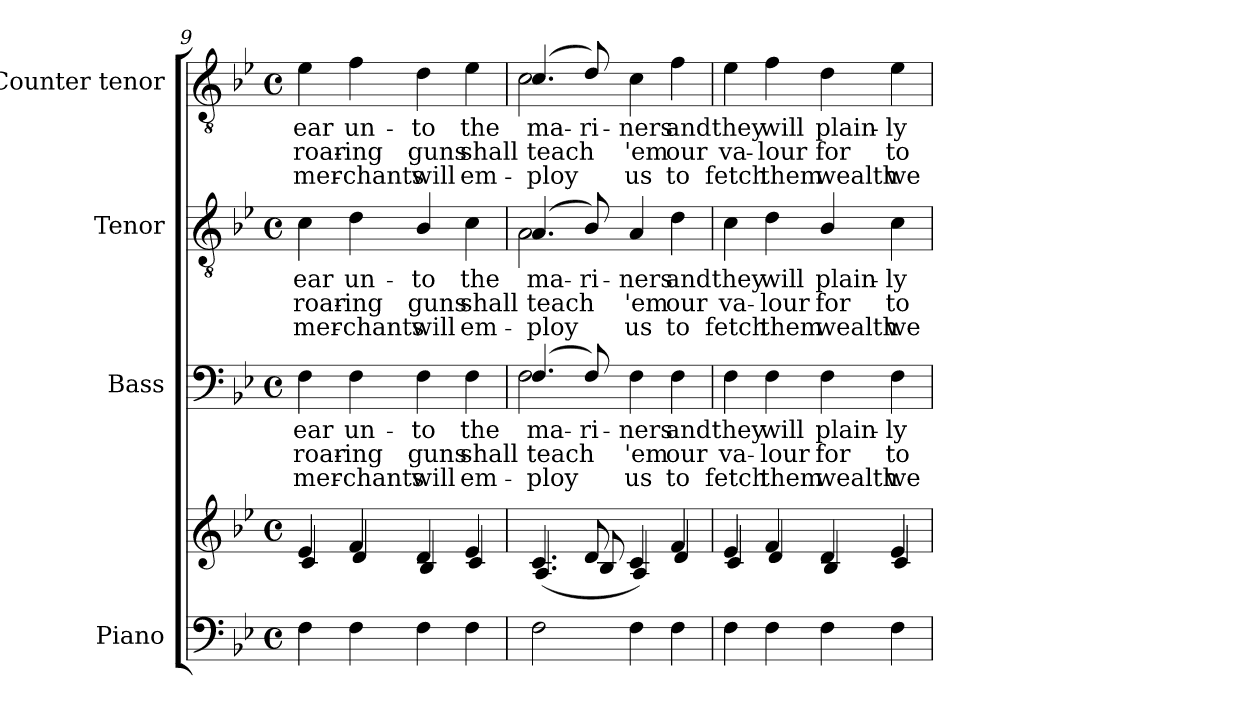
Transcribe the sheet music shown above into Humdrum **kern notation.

**kern	**kern	**kern	**text	**text	**text	**kern	**text	**text	**text	**kern	**text	**text	**text
*part4	*part4	*part3	*part3	*part3	*part3	*part2	*part2	*part2	*part2	*part1	*part1	*part1	*part1
*staff5	*staff4	*staff3	*staff3	*staff3	*staff3	*staff2	*staff2	*staff2	*staff2	*staff1	*staff1	*staff1	*staff1
*I"Piano	*	*I"Bass	*	*	*	*I"Tenor	*	*	*	*I"Counter tenor	*	*	*
*I'Pno.	*	*I'B.	*	*	*	*I'T.	*	*	*	*	*	*	*
*clefF4	*clefG2	*clefF4	*	*	*	*clefGv2	*	*	*	*clefGv2	*	*	*
*	*	*	*	*	*	*ITrd7c12	*	*	*	*ITrd7c12	*	*	*
*k[b-e-]	*k[b-e-]	*k[b-e-]	*	*	*	*k[b-e-]	*	*	*	*k[b-e-]	*	*	*
*B-:	*B-:	*B-:	*	*	*	*B-:	*	*	*	*B-:	*	*	*
*M4/4	*M4/4	*M4/4	*	*	*	*M4/4	*	*	*	*M4/4	*	*	*
*met(c)	*met(c)	*met(c)	*	*	*	*met(c)	*	*	*	*met(c)	*	*	*
=9	=9	=9	=9	=9	=9	=9	=9	=9	=9	=9	=9	=9	=9
*	*^	*	*	*	*	*	*	*	*	*	*	*	*
!	!	!	!	!LO:LY:b:color=#000000	!LO:LY:b:color=#000000	!LO:LY:b:color=#000000	!	!	!	!	!	!	!	!
!	!	!	!	!	!	!	!	!LO:LY:b:color=#000000	!LO:LY:b:color=#000000	!LO:LY:b:color=#000000	!	!	!	!
!	!	!	!	!	!	!	!	!	!	!	!	!LO:LY:b:color=#000000	!LO:LY:b:color=#000000	!LO:LY:b:color=#000000
4Fi\	4e-i/	4ci/	4Fi\	ear	roar-	mer-	4Ci\	ear	roar-	mer-	4E-i\	ear	roar-	mer-
!	!	!	!	!LO:LY:b:color=#000000	!LO:LY:b:color=#000000	!LO:LY:b:color=#000000	!	!	!	!	!	!	!	!
!	!	!	!	!	!	!	!	!LO:LY:b:color=#000000	!LO:LY:b:color=#000000	!LO:LY:b:color=#000000	!	!	!	!
!	!	!	!	!	!	!	!	!	!	!	!	!LO:LY:b:color=#000000	!LO:LY:b:color=#000000	!LO:LY:b:color=#000000
4Fi\	4fi/	4di/	4Fi\	un-	-ing	-chants	4Di\	un-	-ing	-chants	4Fi\	un-	-ing	-chants
!	!	!	!	!LO:LY:b:color=#000000	!LO:LY:b:color=#000000	!LO:LY:b:color=#000000	!	!	!	!	!	!	!	!
!	!	!	!	!	!	!	!	!LO:LY:b:color=#000000	!LO:LY:b:color=#000000	!LO:LY:b:color=#000000	!	!	!	!
!	!	!	!	!	!	!	!	!	!	!	!	!LO:LY:b:color=#000000	!LO:LY:b:color=#000000	!LO:LY:b:color=#000000
4Fi\	4di/	4B-i/	4Fi\	-to	guns	will	4BB-i/	-to	guns	will	4Di\	-to	guns	will
!	!	!	!	!LO:LY:b:color=#000000	!LO:LY:b:color=#000000	!LO:LY:b:color=#000000	!	!	!	!	!	!	!	!
!	!	!	!	!	!	!	!	!LO:LY:b:color=#000000	!LO:LY:b:color=#000000	!LO:LY:b:color=#000000	!	!	!	!
!	!	!	!	!	!	!	!	!	!	!	!	!LO:LY:b:color=#000000	!LO:LY:b:color=#000000	!LO:LY:b:color=#000000
4Fi\	4e-i/	4ci/	4Fi\	the	shall	em-	4Ci\	the	shall	em-	4E-i\	the	shall	em-
!!LO:PB:g=z
=10	=10	=10	=10	=10	=10	=10	=10	=10	=10	=10	=10	=10	=10	=10
!	!	!	!	!LO:LY:b:color=#000000	!LO:LY:b:color=#000000	!LO:LY:b:color=#000000	!	!	!	!	!	!	!	!
*	*	*	*^	*	*	*	*	*	*	*	*	*	*	*
!	!	!	!	!	!	!	!	!	!LO:LY:b:color=#000000	!LO:LY:b:color=#000000	!LO:LY:b:color=#000000	!	!	!	!
*	*	*	*	*	*	*	*	*^	*	*	*	*	*	*	*
!	!	!	!	!	!	!	!	!	!	!	!	!	!	!LO:LY:b:color=#000000	!LO:LY:b:color=#000000	!LO:LY:b:color=#000000
*	*	*	*	*	*	*	*	*	*	*	*	*	*^	*	*	*
2Fi\	4.ci/	(4.Ai/	(4.Fi/	2Fi\	ma-	teach	-ploy	(4.AAi/	2AAi\	ma-	teach	-ploy	(4.Ci/	2Ci\	ma-	teach	-ploy
!	!	!	!	!	!LO:LY:b:color=#000000	!	!	!	!	!	!	!	!	!	!	!	!
!	!	!	!	!	!	!	!	!	!	!LO:LY:b:color=#000000	!	!	!	!	!	!	!
!	!	!	!	!	!	!	!	!	!	!	!	!	!	!	!LO:LY:b:color=#000000	!	!
.	8di/	8B-i/	8Fi/)	.	-ri-	.	.	8BB-i/)	.	-ri-	.	.	8Di/)	.	-ri-	.	.
!	!	!	!	!	!LO:LY:b:color=#000000	!LO:LY:b:color=#000000	!LO:LY:b:color=#000000	!	!	!	!	!	!	!	!	!	!
!	!	!	!	!	!	!	!	!	!	!LO:LY:b:color=#000000	!LO:LY:b:color=#000000	!LO:LY:b:color=#000000	!	!	!	!	!
!	!	!	!	!	!	!	!	!	!	!	!	!	!	!	!LO:LY:b:color=#000000	!LO:LY:b:color=#000000	!LO:LY:b:color=#000000
4Fi\	4ci/	4Ai/)	4Fi\	2ryy	-ners	'em	us	4AAi/	2ryy	-ners	'em	us	4Ci\	2ryy	-ners	'em	us
!	!	!	!	!	!LO:LY:b:color=#000000	!LO:LY:b:color=#000000	!LO:LY:b:color=#000000	!	!	!	!	!	!	!	!	!	!
!	!	!	!	!	!	!	!	!	!	!LO:LY:b:color=#000000	!LO:LY:b:color=#000000	!LO:LY:b:color=#000000	!	!	!	!	!
!	!	!	!	!	!	!	!	!	!	!	!	!	!	!	!LO:LY:b:color=#000000	!LO:LY:b:color=#000000	!LO:LY:b:color=#000000
4Fi\	4fi/	4di/	4Fi\	.	and	our	to	4Di\	.	and	our	to	4Fi\	.	and	our	to
*	*	*	*v	*v	*	*	*	*	*	*	*	*	*v	*v	*	*	*
*	*	*	*	*	*	*	*v	*v	*	*	*	*	*	*	*
=11	=11	=11	=11	=11	=11	=11	=11	=11	=11	=11	=11	=11	=11	=11
!	!	!	!	!LO:LY:b:color=#000000	!LO:LY:b:color=#000000	!LO:LY:b:color=#000000	!	!	!	!	!	!	!	!
!	!	!	!	!	!	!	!	!LO:LY:b:color=#000000	!LO:LY:b:color=#000000	!LO:LY:b:color=#000000	!	!	!	!
!	!	!	!	!	!	!	!	!	!	!	!	!LO:LY:b:color=#000000	!LO:LY:b:color=#000000	!LO:LY:b:color=#000000
4Fi\	4e-i/	4ci/	4Fi\	they	va-	fetch	4Ci\	they	va-	fetch	4E-i\	they	va-	fetch
!	!	!	!	!LO:LY:b:color=#000000	!LO:LY:b:color=#000000	!LO:LY:b:color=#000000	!	!	!	!	!	!	!	!
!	!	!	!	!	!	!	!	!LO:LY:b:color=#000000	!LO:LY:b:color=#000000	!LO:LY:b:color=#000000	!	!	!	!
!	!	!	!	!	!	!	!	!	!	!	!	!LO:LY:b:color=#000000	!LO:LY:b:color=#000000	!LO:LY:b:color=#000000
4Fi\	4fi/	4di/	4Fi\	will	-lour	them	4Di\	will	-lour	them	4Fi\	will	-lour	them
!	!	!	!	!LO:LY:b:color=#000000	!LO:LY:b:color=#000000	!LO:LY:b:color=#000000	!	!	!	!	!	!	!	!
!	!	!	!	!	!	!	!	!LO:LY:b:color=#000000	!LO:LY:b:color=#000000	!LO:LY:b:color=#000000	!	!	!	!
!	!	!	!	!	!	!	!	!	!	!	!	!LO:LY:b:color=#000000	!LO:LY:b:color=#000000	!LO:LY:b:color=#000000
4Fi\	4di/	4B-i/	4Fi\	plain-	for	wealth	4BB-i/	plain-	for	wealth	4Di\	plain-	for	wealth
!	!	!	!	!LO:LY:b:color=#000000	!LO:LY:b:color=#000000	!LO:LY:b:color=#000000	!	!	!	!	!	!	!	!
!	!	!	!	!	!	!	!	!LO:LY:b:color=#000000	!LO:LY:b:color=#000000	!LO:LY:b:color=#000000	!	!	!	!
!	!	!	!	!	!	!	!	!	!	!	!	!LO:LY:b:color=#000000	!LO:LY:b:color=#000000	!LO:LY:b:color=#000000
4Fi\	4e-i/	4ci/	4Fi\	-ly	to	we	4Ci\	-ly	to	we	4E-i\	-ly	to	we
*	*v	*v	*	*	*	*	*	*	*	*	*	*	*	*
=	=	=	=	=	=	=	=	=	=	=	=	=	=
*-	*-	*-	*-	*-	*-	*-	*-	*-	*-	*-	*-	*-	*-
